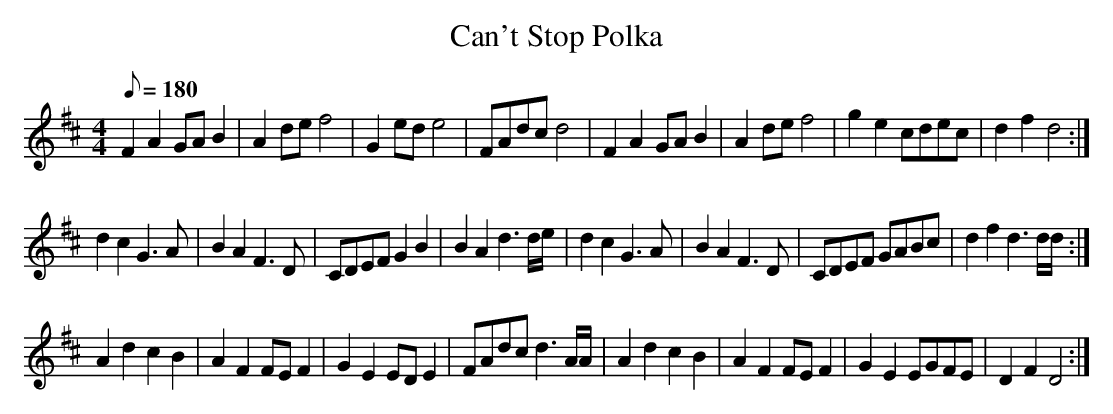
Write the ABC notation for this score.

X:1
T:Can't Stop Polka
M:4/4
L:1/8
Q:180
K:D
F2A2GAB2|A2def4|G2ede4|FAdcd4|
F2A2GAB2|A2def4|g2e2cdec|d2f2d4:|!
d2c2G3A|B2A2F3D|CDEFG2B2|B2A2d3d/e/|
d2c2G3A|B2A2F3D|CDEF GABc|d2f2d3d/d/:|!
A2d2c2B2|A2F2FEF2|G2E2EDE2|FAdcd3A/A/|
A2d2c2B2|A2F2FEF2|G2E2EGFE|D2F2D4:|
